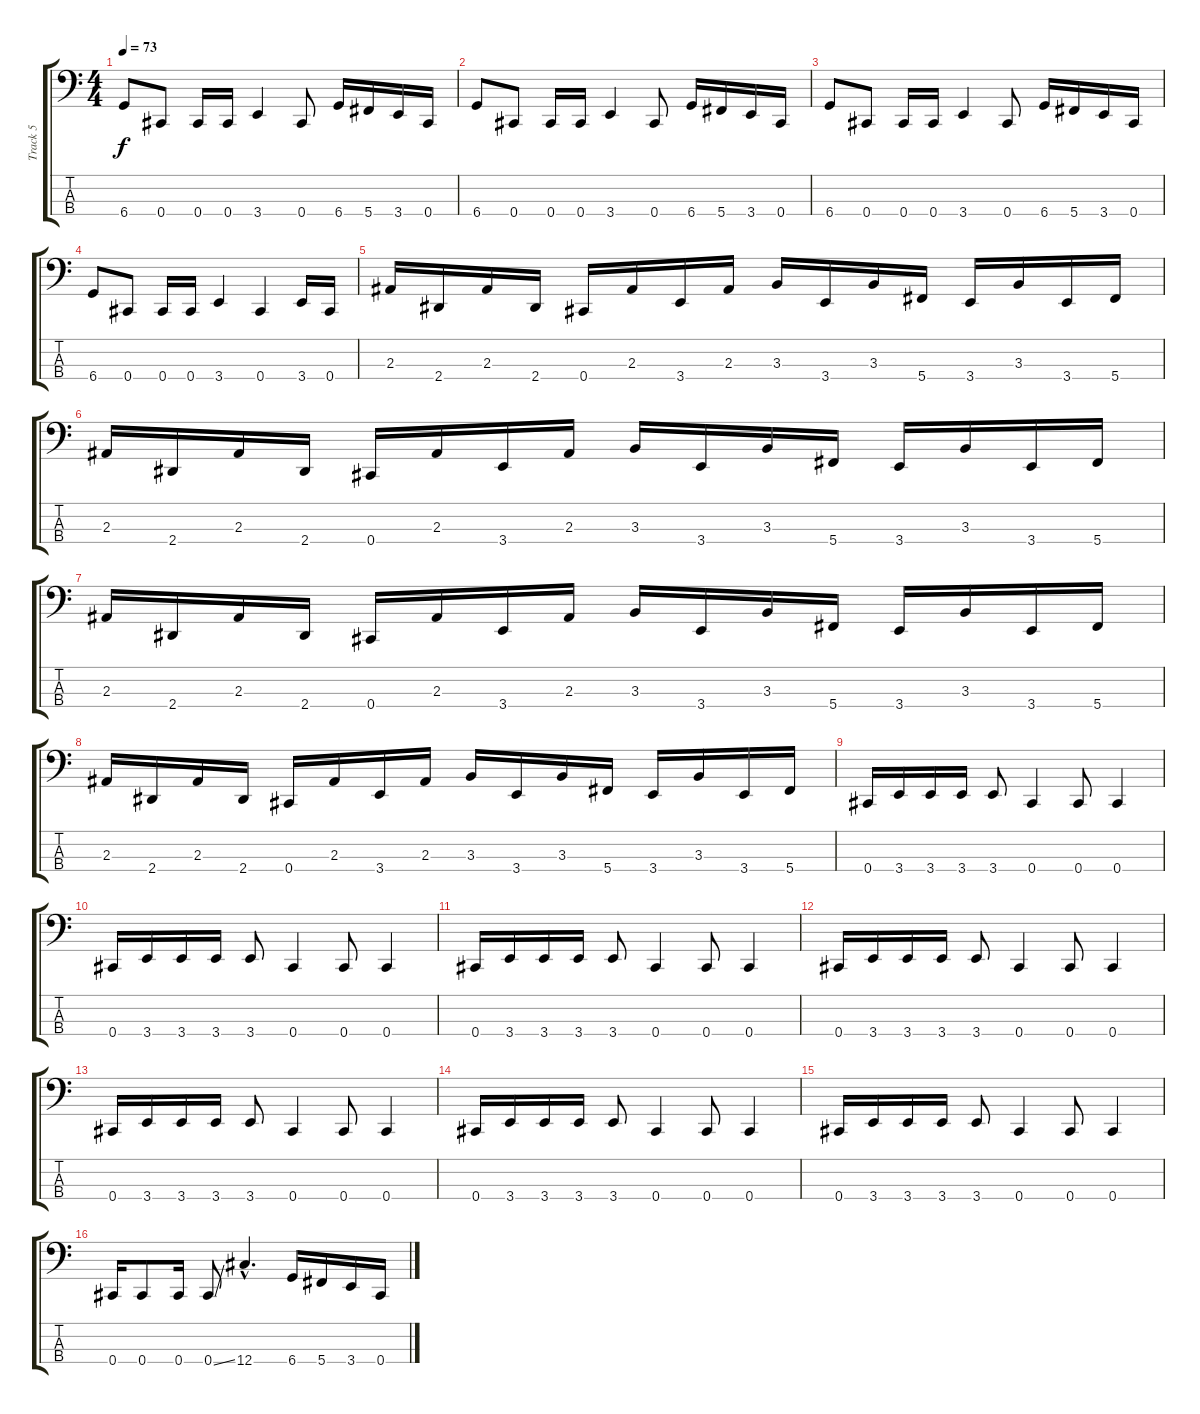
\track ("Track 5" "Track 5") {instrument electricbassfinger}
\staff {score tabs}
\tuning (Gb2 Db2 Ab1 Db1) {hide}
\ts (4 4)
\tempo 73
\clef f4
\ks c
6.4.8{dy f} 0.4.8 0.4.16 0.4.16 3.4.4 0.4.8 6.4.16 5.4.16 3.4.16 0.4.16 |
6.4.8 0.4.8 0.4.16 0.4.16 3.4.4 0.4.8 6.4.16 5.4.16 3.4.16 0.4.16 |
6.4.8 0.4.8 0.4.16 0.4.16 3.4.4 0.4.8 6.4.16 5.4.16 3.4.16 0.4.16 |
6.4.8 0.4.8 0.4.16 0.4.16 3.4.4 0.4.4 3.4.16 0.4.16 |
2.3.16 2.4.16 2.3.16 2.4.16 0.4.16 2.3.16 3.4.16 2.3.16 3.3.16 3.4.16 3.3.16 5.4.16 3.4.16 3.3.16 3.4.16 5.4.16 |
2.3.16 2.4.16 2.3.16 2.4.16 0.4.16 2.3.16 3.4.16 2.3.16 3.3.16 3.4.16 3.3.16 5.4.16 3.4.16 3.3.16 3.4.16 5.4.16 |
2.3.16 2.4.16 2.3.16 2.4.16 0.4.16 2.3.16 3.4.16 2.3.16 3.3.16 3.4.16 3.3.16 5.4.16 3.4.16 3.3.16 3.4.16 5.4.16 |
2.3.16 2.4.16 2.3.16 2.4.16 0.4.16 2.3.16 3.4.16 2.3.16 3.3.16 3.4.16 3.3.16 5.4.16 3.4.16 3.3.16 3.4.16 5.4.16 |
0.4.16 3.4.16 3.4.16 3.4.16 3.4.8 0.4.4 0.4.8 0.4.4 |
0.4.16 3.4.16 3.4.16 3.4.16 3.4.8 0.4.4 0.4.8 0.4.4 |
0.4.16 3.4.16 3.4.16 3.4.16 3.4.8 0.4.4 0.4.8 0.4.4 |
0.4.16 3.4.16 3.4.16 3.4.16 3.4.8 0.4.4 0.4.8 0.4.4 |
0.4.16 3.4.16 3.4.16 3.4.16 3.4.8 0.4.4 0.4.8 0.4.4 |
0.4.16 3.4.16 3.4.16 3.4.16 3.4.8 0.4.4 0.4.8 0.4.4 |
0.4.16 3.4.16 3.4.16 3.4.16 3.4.8 0.4.4 0.4.8 0.4.4 |
0.4.16 0.4.8 0.4.16 0.4{ss}.8 12.4{hac}.4{d} 6.4.16 5.4.16 3.4.16 0.4.16
